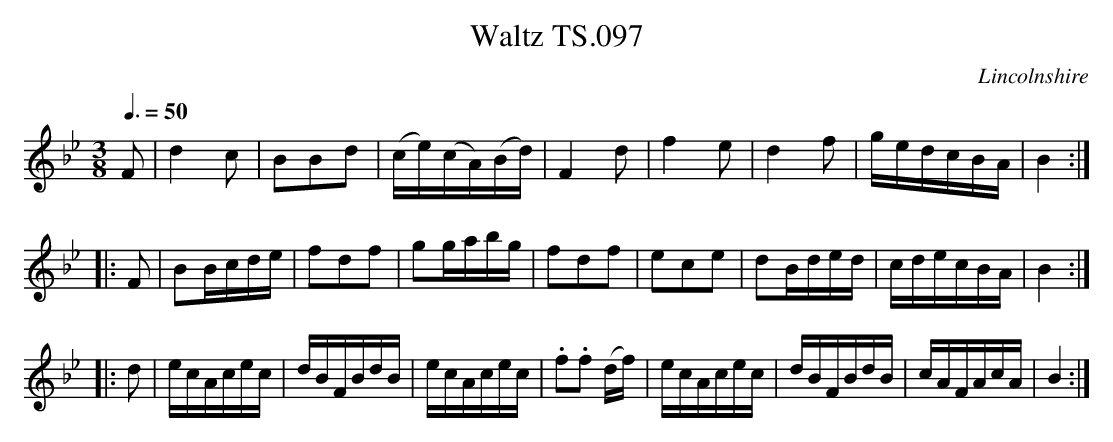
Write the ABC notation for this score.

X:1
T:Waltz TS.097
L:1/8
M:3/8
O:Lincolnshire
Q:3/8=50
K:Bb
F|d2c|BBd|(c/e/)(c/A/)(B/d/)|F2d|f2e|d2f|g/e/d/c/B/A/|B2:|!
|:F|BB/c/d/e/|fdf|gg/a/b/g/|fdf|ece|dB/d/e/d/|c/d/e/c/B/A/|B2:|!
|:d|e/c/A/c/e/c/|d/B/F/B/d/B/|e/c/A/c/e/c/|.f.f (d/f/)|e/c/A/c/e/c/|d/B/F/B/d/B/|c/A/F/A/c/A/|B2:|
